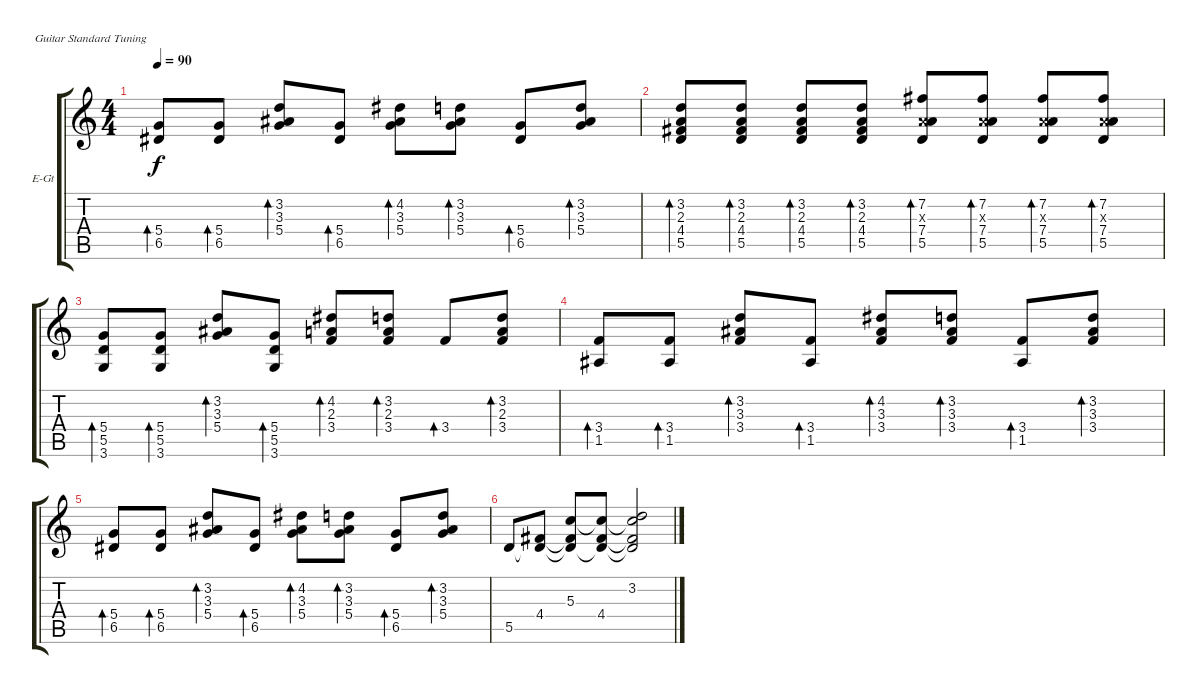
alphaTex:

\defaultSystemsLayout 4
\bracketExtendMode groupsimilarinstruments
\firstSystemTrackNameOrientation horizontal
\otherSystemsTrackNameOrientation horizontal
\track ("Electric Guitar" "E-Gt") {mute instrument electricguitarclean}
\staff {score tabs}
\tuning (E4 B3 G3 D3 A2 E2)
\ts (4 4)
\tempo 90
\clef g2
\scale
0.333333
\ks c
(5.4 6.5).8{bd 60 dy f} (5.4 6.5).8{bd 60} (3.2 3.3 5.4).8{bd 60} (5.4 6.5).8{bd 60} (4.2 3.3 5.4).8{bd 60} (3.2 3.3 5.4).8{bd 60} (5.4 6.5).8{bd 60} (3.2 3.3 5.4).8{bd 60} |
\scale
0.333333 (3.2 2.3 4.4 5.5).8{bd 60} (3.2 2.3 4.4 5.5).8{bd 60} (3.2 2.3 4.4 5.5).8{bd 60} (3.2 2.3 4.4 5.5).8{bd 60} (7.2 2.3{x} 7.4 5.5).8{bd 60} (7.2 2.3{x} 7.4 5.5).8{bd 60} (7.2 2.3{x} 7.4 5.5).8{bd 60} (7.2 2.3{x} 7.4 5.5).8{bd 60} |
\scale
0.333333 (5.4 5.5 3.6).8{bd 60} (5.4 5.5 3.6).8{bd 60} (3.2 3.3 5.4).8{bd 60} (5.4 5.5 3.6).8{bd 60} (4.2 2.3 3.4).8{bd 60} (3.2 2.3 3.4).8{bd 60} 3.4.8{bd 60} (3.2 2.3 3.4).8{bd 60} |
\scale
0.333333 (3.4 1.5).8{bd 60} (3.4 1.5).8{bd 60} (3.2 3.3 3.4).8{bd 60} (3.4 1.5).8{bd 60} (4.2 3.3 3.4).8{bd 60} (3.2 3.3 3.4).8{bd 60} (3.4 1.5).8{bd 60} (3.2 3.3 3.4).8{bd 60} |
\scale
0.333333 (5.4 6.5).8{bd 60} (5.4 6.5).8{bd 60} (3.2 3.3 5.4).8{bd 60} (5.4 6.5).8{bd 60} (4.2 3.3 5.4).8{bd 60} (3.2 3.3 5.4).8{bd 60} (5.4 6.5).8{bd 60} (3.2 3.3 5.4).8{bd 60} |
5.5.8 (4.4 5.5{t}).8 (5.3 4.4{t} 5.5{t}).8 (4.4 5.3{t} 5.5{t}).8 (3.2 5.3{t} 4.4{t} 5.5{t}).2
